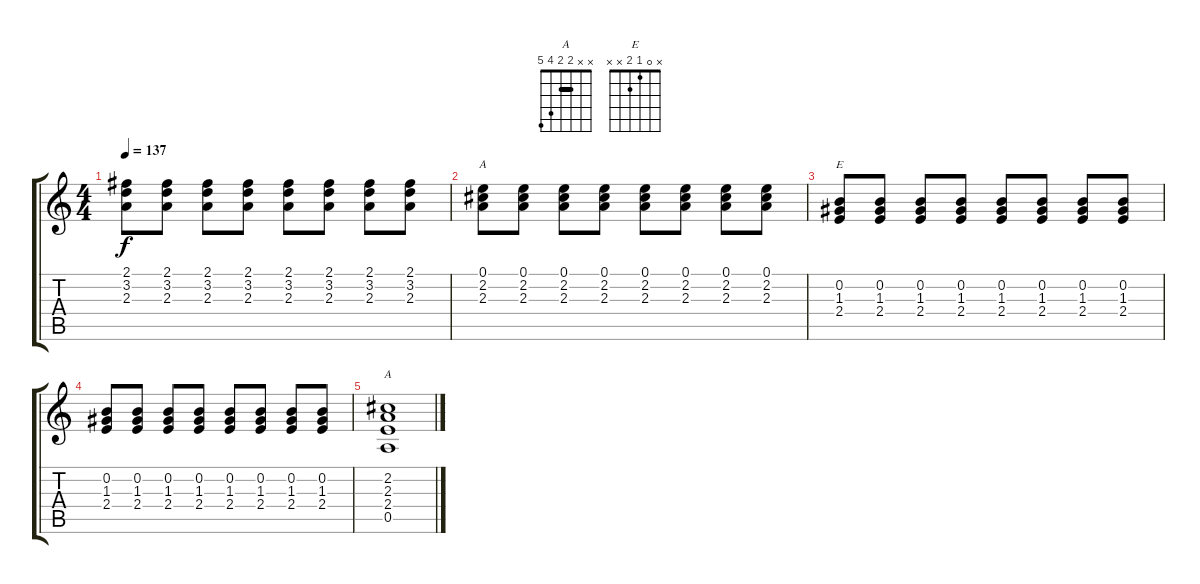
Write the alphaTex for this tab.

\track "" {instrument acousticguitarnylon}
\staff {score tabs}
\tuning (E4 B3 G3 D3 A2 E2) {hide}
\chord ("A" 0 2 2 x x x)
\chord ("E" x 0 1 2 x x)
\chord ("A" x x 2 2 4 5) {barre 2}
\ts (4 4)
\tempo 137
\clef g2
\ks c
(2.1 3.2 2.3).8{dy f} (2.1 3.2 2.3).8 (2.1 3.2 2.3).8 (2.1 3.2 2.3).8 (2.1 3.2 2.3).8 (2.1 3.2 2.3).8 (2.1 3.2 2.3).8 (2.1 3.2 2.3).8 |
(0.1 2.2 2.3).8{ch "A"} (0.1 2.2 2.3).8 (0.1 2.2 2.3).8 (0.1 2.2 2.3).8 (0.1 2.2 2.3).8 (0.1 2.2 2.3).8 (0.1 2.2 2.3).8 (0.1 2.2 2.3).8 |
(0.2 1.3 2.4).8{ch "E"} (0.2 1.3 2.4).8 (0.2 1.3 2.4).8 (0.2 1.3 2.4).8 (0.2 1.3 2.4).8 (0.2 1.3 2.4).8 (0.2 1.3 2.4).8 (0.2 1.3 2.4).8 |
(0.2 1.3 2.4).8 (0.2 1.3 2.4).8 (0.2 1.3 2.4).8 (0.2 1.3 2.4).8 (0.2 1.3 2.4).8 (0.2 1.3 2.4).8 (0.2 1.3 2.4).8 (0.2 1.3 2.4).8 |
(2.2 2.3 2.4 0.5).1{ch "A"}
